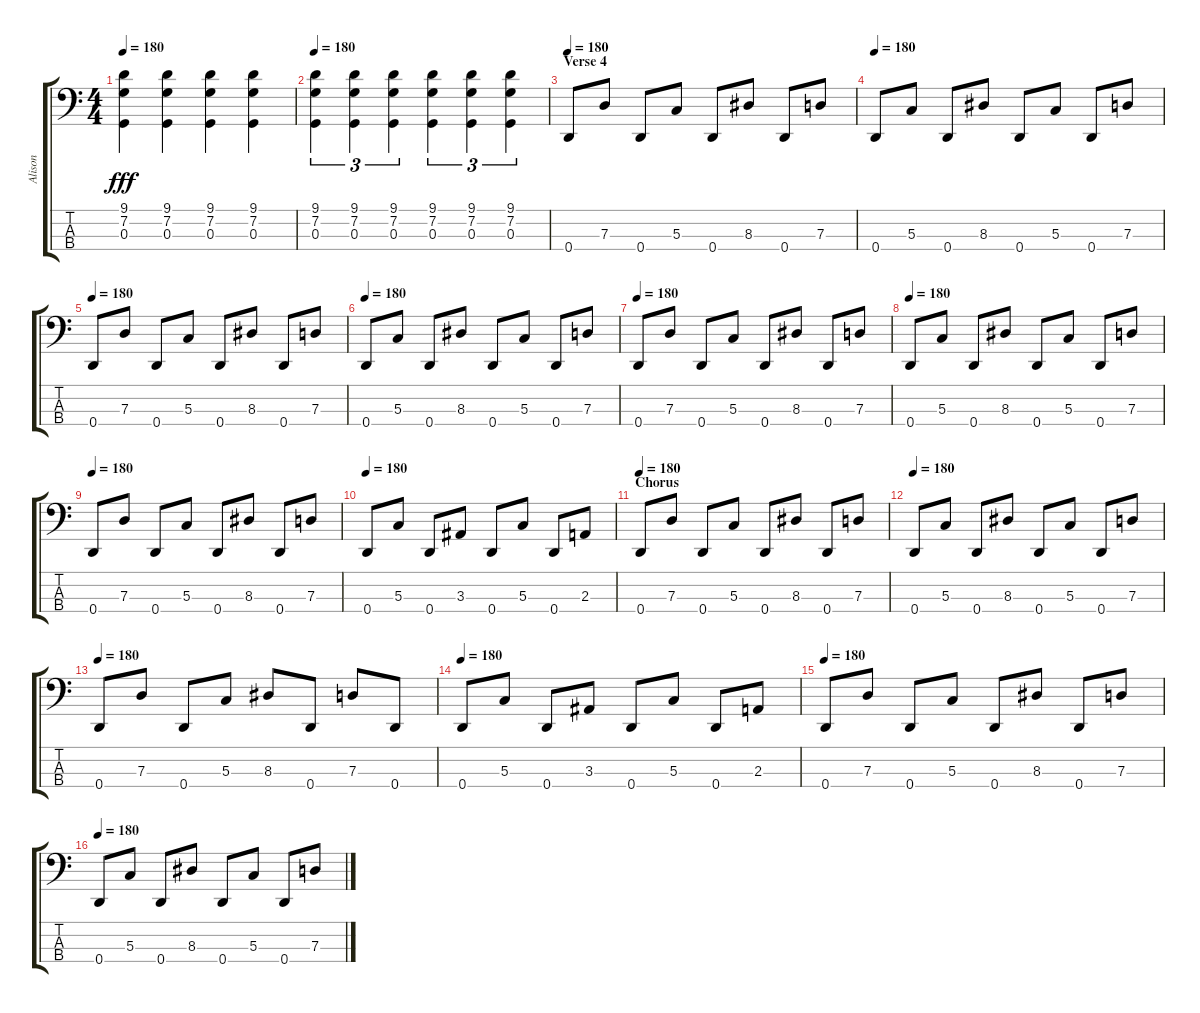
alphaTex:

\track ("Alison" "Alison") {instrument electricbassfinger}
\staff {score tabs}
\tuning (F2 C2 G1 D1) {hide}
\ts (4 4)
\tempo 180
\clef f4
\ks c
(9.1 7.2 0.3).4{dy fff} (9.1 7.2 0.3).4 (9.1 7.2 0.3).4 (9.1 7.2 0.3).4 |
\tempo 180
(9.1 7.2 0.3).4{tu (3 2)} (9.1 7.2 0.3).4{tu (3 2)} (9.1 7.2 0.3).4{tu (3 2)} (9.1 7.2 0.3).4{tu (3 2)} (9.1 7.2 0.3).4{tu (3 2)} (9.1 7.2 0.3).4{tu (3 2)} |
\section ("" "Verse 4")
\tempo 180
0.4.8 7.3.8 0.4.8 5.3.8 0.4.8 8.3.8 0.4.8 7.3.8 |
\tempo 180
0.4.8 5.3.8 0.4.8 8.3.8 0.4.8 5.3.8 0.4.8 7.3.8 |
\tempo 180
0.4.8 7.3.8 0.4.8 5.3.8 0.4.8 8.3.8 0.4.8 7.3.8 |
\tempo 180
0.4.8 5.3.8 0.4.8 8.3.8 0.4.8 5.3.8 0.4.8 7.3.8 |
\tempo 180
0.4.8 7.3.8 0.4.8 5.3.8 0.4.8 8.3.8 0.4.8 7.3.8 |
\tempo 180
0.4.8 5.3.8 0.4.8 8.3.8 0.4.8 5.3.8 0.4.8 7.3.8 |
\tempo 180
0.4.8 7.3.8 0.4.8 5.3.8 0.4.8 8.3.8 0.4.8 7.3.8 |
\tempo 180
0.4.8 5.3.8 0.4.8 3.3.8 0.4.8 5.3.8 0.4.8 2.3.8 |
\section ("" "Chorus")
\tempo 180
0.4.8 7.3.8 0.4.8 5.3.8 0.4.8 8.3.8 0.4.8 7.3.8 |
\tempo 180
0.4.8 5.3.8 0.4.8 8.3.8 0.4.8 5.3.8 0.4.8 7.3.8 |
\tempo 180
0.4.8 7.3.8 0.4.8 5.3.8 8.3.8 0.4.8 7.3.8 0.4.8 |
\tempo 180
0.4.8 5.3.8 0.4.8 3.3.8 0.4.8 5.3.8 0.4.8 2.3.8 |
\tempo 180
0.4.8 7.3.8 0.4.8 5.3.8 0.4.8 8.3.8 0.4.8 7.3.8 |
\tempo 180
0.4.8 5.3.8 0.4.8 8.3.8 0.4.8 5.3.8 0.4.8 7.3.8
